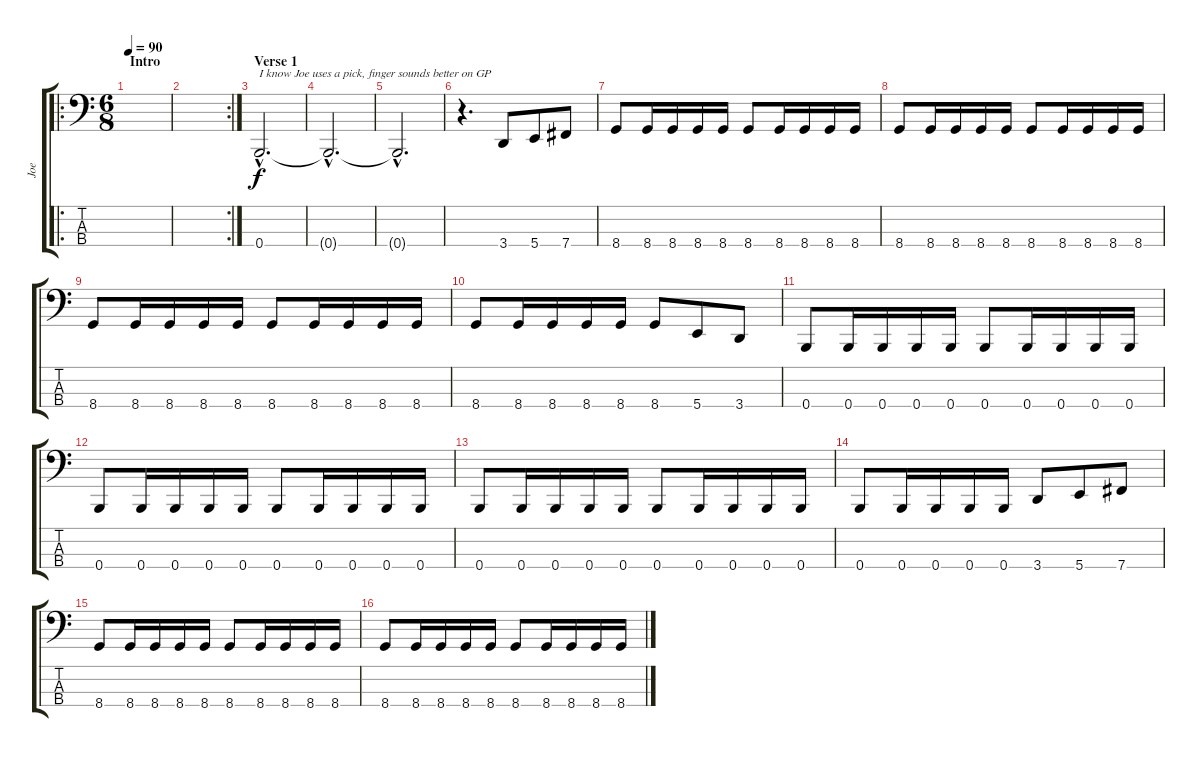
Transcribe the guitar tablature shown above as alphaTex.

\track ("Joe" "Joe") {instrument electricbassfinger}
\staff {score tabs}
\tuning (E2 B1 Gb1 B0) {hide}
\ro
\ts (6 8)
\section ("" "Intro")
\tempo 90
\clef f4
\ks c
|
\rc 2
|
\section ("" "Verse 1")
0.4{hac}.2{d txt "I know Joe uses a pick, finger sounds better on GP"} |
0.4{hac t}.2{d} |
0.4{hac t}.2{d} |
r.4{d} 3.4.8 5.4.8 7.4.8 |
8.4.8 8.4.16 8.4.16 8.4.16 8.4.16 8.4.8 8.4.16 8.4.16 8.4.16 8.4.16 |
8.4.8 8.4.16 8.4.16 8.4.16 8.4.16 8.4.8 8.4.16 8.4.16 8.4.16 8.4.16 |
8.4.8 8.4.16 8.4.16 8.4.16 8.4.16 8.4.8 8.4.16 8.4.16 8.4.16 8.4.16 |
8.4.8 8.4.16 8.4.16 8.4.16 8.4.16 8.4.8 5.4.8 3.4.8 |
0.4.8 0.4.16 0.4.16 0.4.16 0.4.16 0.4.8 0.4.16 0.4.16 0.4.16 0.4.16 |
0.4.8 0.4.16 0.4.16 0.4.16 0.4.16 0.4.8 0.4.16 0.4.16 0.4.16 0.4.16 |
0.4.8 0.4.16 0.4.16 0.4.16 0.4.16 0.4.8 0.4.16 0.4.16 0.4.16 0.4.16 |
0.4.8 0.4.16 0.4.16 0.4.16 0.4.16 3.4.8 5.4.8 7.4.8 |
8.4.8 8.4.16 8.4.16 8.4.16 8.4.16 8.4.8 8.4.16 8.4.16 8.4.16 8.4.16 |
8.4.8 8.4.16 8.4.16 8.4.16 8.4.16 8.4.8 8.4.16 8.4.16 8.4.16 8.4.16
